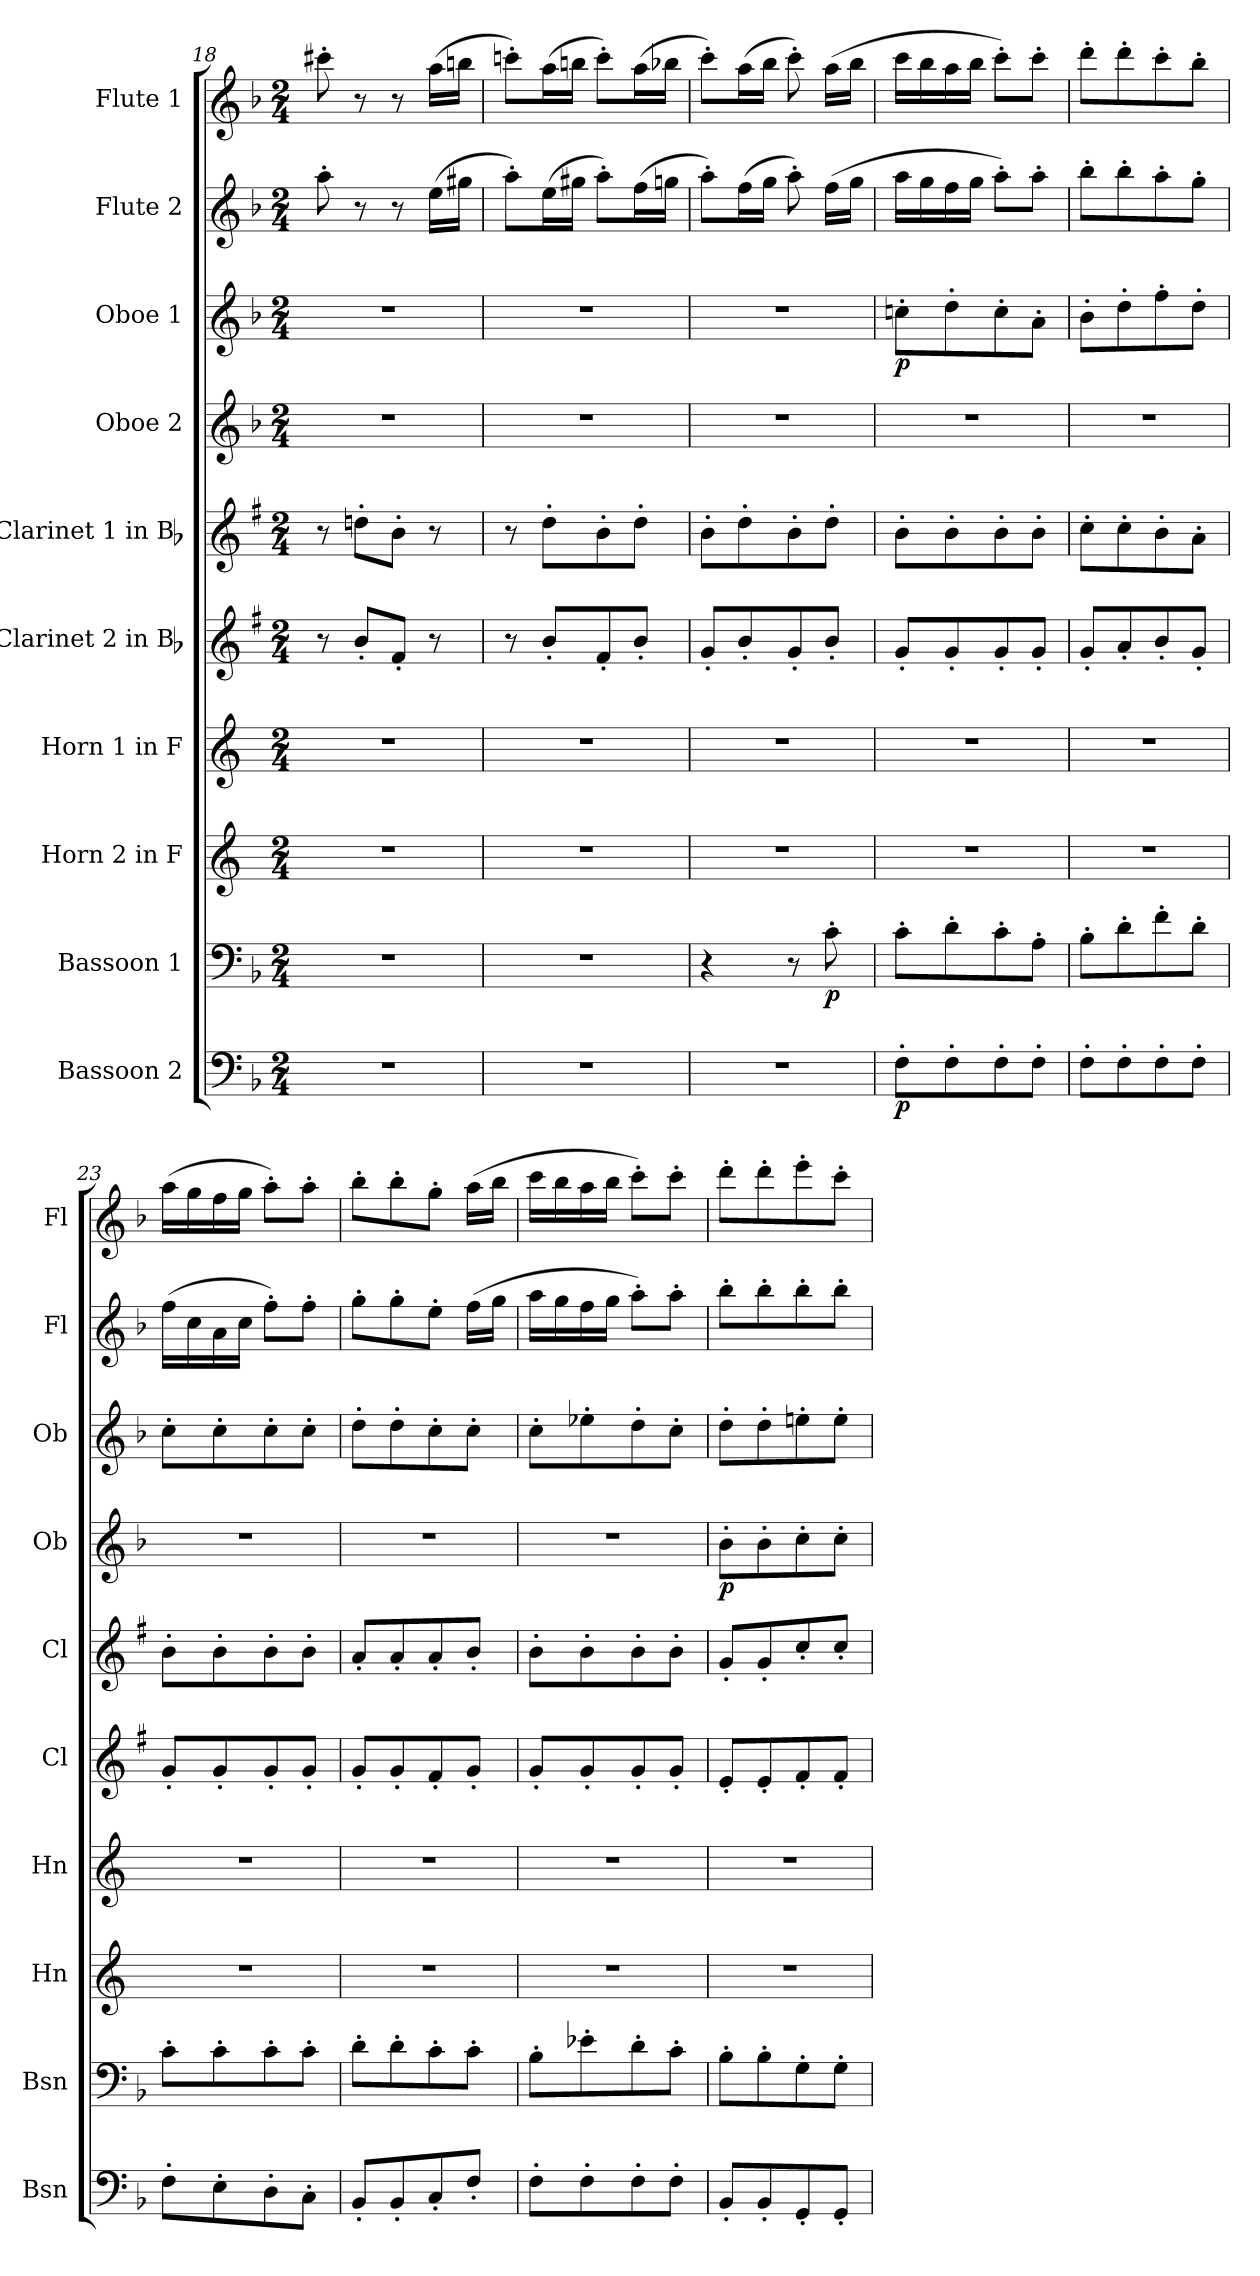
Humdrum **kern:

**kern	**dynam	**kern	**dynam	**kern	**kern	**kern	**kern	**kern	**dynam	**kern	**dynam	**kern	**kern
*part10	*part10	*part9	*part9	*part8	*part7	*part6	*part5	*part4	*part4	*part3	*part3	*part2	*part1
*staff10	*staff10	*staff9	*staff9	*staff8	*staff7	*staff6	*staff5	*staff4	*staff4	*staff3	*staff3	*staff2	*staff1
*I"Bassoon 2	*	*I"Bassoon 1	*	*I"Horn 2 in F	*I"Horn 1 in F	*I"Clarinet 2 in Bb	*I"Clarinet 1 in Bb	*I"Oboe 2	*	*I"Oboe 1	*	*I"Flute 2	*I"Flute 1
*I'Bsn	*	*I'Bsn	*	*I'Hn	*I'Hn	*I'Cl	*I'Cl	*I'Ob	*	*I'Ob	*	*I'Fl	*I'Fl
*clefF4	*	*clefF4	*	*clefG2	*clefG2	*clefG2	*clefG2	*clefG2	*	*clefG2	*	*clefG2	*clefG2
*	*	*	*	*ITrd4c7	*ITrd4c7	*ITrd1c2	*ITrd1c2	*	*	*	*	*	*
*k[b-]	*	*k[b-]	*	*k[b-]	*k[b-]	*k[b-]	*k[b-]	*k[b-]	*	*k[b-]	*	*k[b-]	*k[b-]
*M2/4	*	*M2/4	*	*M2/4	*M2/4	*M2/4	*M2/4	*M2/4	*	*M2/4	*	*M2/4	*M2/4
=18	=18	=18	=18	=18	=18	=18	=18	=18	=18	=18	=18	=18	=18
2r	.	2r	.	2r	2r	8r	8r	2r	.	2r	.	8aa'\	8ccc#X'\
.	.	.	.	.	.	8a'/L	8ccn'\L	.	.	.	.	8r	8r
.	.	.	.	.	.	8e'/J	8a'\J	.	.	.	.	8r	8r
.	.	.	.	.	.	8r	8r	.	.	.	.	(16ee\LL	(16aa\LL
.	.	.	.	.	.	.	.	.	.	.	.	16gg#X\JJ	16bbn\JJ
=19	=19	=19	=19	=19	=19	=19	=19	=19	=19	=19	=19	=19	=19
2r	.	2r	.	2r	2r	8r	8r	2r	.	2r	.	8aa'\L)	8cccn'\L)
.	.	.	.	.	.	8a'/L	8cc'\L	.	.	.	.	(16ee\L	(16aa\L
.	.	.	.	.	.	.	.	.	.	.	.	16gg#X\JJ	16bbn\JJ
.	.	.	.	.	.	8e'/	8a'\	.	.	.	.	8aa'\L)	8ccc'\L)
.	.	.	.	.	.	8a'/J	8cc'\J	.	.	.	.	(16ff\L	(16aa\L
.	.	.	.	.	.	.	.	.	.	.	.	16ggn\JJ	16bb-X\JJ
=20	=20	=20	=20	=20	=20	=20	=20	=20	=20	=20	=20	=20	=20
2r	.	4r	.	2r	2r	8f'/L	8a'\L	2r	.	2r	.	8aa'\L)	8ccc'\L)
.	.	.	.	.	.	8a'/	8cc'\	.	.	.	.	(16ff\L	(16aa\L
.	.	.	.	.	.	.	.	.	.	.	.	16gg\JJ	16bb-\JJ
.	.	8r	.	.	.	8f'/	8a'\	.	.	.	.	8aa'\)	8ccc'\)
!	!	!	!LO:DY:b	!	!	!	!	!	!	!	!	!	!
.	.	8c'\	p	.	.	8a'/J	8cc'\J	.	.	.	.	(16ff\LL	(16aa\LL
.	.	.	.	.	.	.	.	.	.	.	.	16gg\JJ	16bb-\JJ
=21	=21	=21	=21	=21	=21	=21	=21	=21	=21	=21	=21	=21	=21
!	!LO:DY:b	!	!	!	!	!	!	!	!	!	!LO:DY:b	!	!
8F'\L	p	8c'\L	.	2r	2r	8f'/L	8a'\L	2r	.	8ccn'\L	p	16aa\LL	16ccc\LL
.	.	.	.	.	.	.	.	.	.	.	.	16gg\	16bb-\
8F'\	.	8d'\	.	.	.	8f'/	8a'\	.	.	8dd'\	.	16ff\	16aa\
.	.	.	.	.	.	.	.	.	.	.	.	16gg\JJ	16bb-\JJ
8F'\	.	8c'\	.	.	.	8f'/	8a'\	.	.	8cc'\	.	8aa'\L)	8ccc'\L)
8F'\J	.	8A'\J	.	.	.	8f'/J	8a'\J	.	.	8a'\J	.	8aa'\J	8ccc'\J
=22	=22	=22	=22	=22	=22	=22	=22	=22	=22	=22	=22	=22	=22
8F'\L	.	8B-'\L	.	2r	2r	8f'/L	8b-'\L	2r	.	8b-'\L	.	8bb-'\L	8ddd'\L
8F'\	.	8d'\	.	.	.	8g'/	8b-'\	.	.	8dd'\	.	8bb-'\	8ddd'\
8F'\	.	8f'\	.	.	.	8a'/	8a'\	.	.	8ff'\	.	8aa'\	8ccc'\
8F'\J	.	8d'\J	.	.	.	8f'/J	8g'\J	.	.	8dd'\J	.	8gg'\J	8bb-'\J
=23	=23	=23	=23	=23	=23	=23	=23	=23	=23	=23	=23	=23	=23
8F'\L	.	8c'\L	.	2r	2r	8f'/L	8a'\L	2r	.	8cc'\L	.	(16ff\LL	(16aa\LL
.	.	.	.	.	.	.	.	.	.	.	.	16cc\	16gg\
8E'\	.	8c'\	.	.	.	8f'/	8a'\	.	.	8cc'\	.	16a\	16ff\
.	.	.	.	.	.	.	.	.	.	.	.	16cc\JJ	16gg\JJ
8D'\	.	8c'\	.	.	.	8f'/	8a'\	.	.	8cc'\	.	8ff'\L)	8aa'\L)
8C'\J	.	8c'\J	.	.	.	8f'/J	8a'\J	.	.	8cc'\J	.	8ff'\J	8aa'\J
=24	=24	=24	=24	=24	=24	=24	=24	=24	=24	=24	=24	=24	=24
8BB-'/L	.	8d'\L	.	2r	2r	8f'/L	8g'/L	2r	.	8dd'\L	.	8gg'\L	8bb-'\L
8BB-'/	.	8d'\	.	.	.	8f'/	8g'/	.	.	8dd'\	.	8gg'\	8bb-'\
8C'/	.	8c'\	.	.	.	8e'/	8g'/	.	.	8cc'\	.	8ee'\J	8gg'\J
8F'/J	.	8c'\J	.	.	.	8f'/J	8a'/J	.	.	8cc'\J	.	(16ff\LL	(16aa\LL
.	.	.	.	.	.	.	.	.	.	.	.	16gg\JJ	16bb-\JJ
!!LO:PB:g=z
=25	=25	=25	=25	=25	=25	=25	=25	=25	=25	=25	=25	=25	=25
8F'\L	.	8B-'\L	.	2r	2r	8f'/L	8a'\L	2r	.	8cc'\L	.	16aa\LL	16ccc\LL
.	.	.	.	.	.	.	.	.	.	.	.	16gg\	16bb-\
8F'\	.	8e-X'\	.	.	.	8f'/	8a'\	.	.	8ee-X'\	.	16ff\	16aa\
.	.	.	.	.	.	.	.	.	.	.	.	16gg\JJ	16bb-\JJ
8F'\	.	8d'\	.	.	.	8f'/	8a'\	.	.	8dd'\	.	8aa'\L)	8ccc'\L)
8F'\J	.	8c'\J	.	.	.	8f'/J	8a'\J	.	.	8cc'\J	.	8aa'\J	8ccc'\J
=26	=26	=26	=26	=26	=26	=26	=26	=26	=26	=26	=26	=26	=26
!	!	!	!	!	!	!	!	!	!LO:DY:b	!	!	!	!
8BB-'/L	.	8B-'\L	.	2r	2r	8d'/L	8f'/L	8b-'\L	p	8dd'\L	.	8bb-'\L	8ddd'\L
8BB-'/	.	8B-'\	.	.	.	8d'/	8f'/	8b-'\	.	8dd'\	.	8bb-'\	8ddd'\
8GG'/	.	8G'\	.	.	.	8e'/	8b-'/	8cc'\	.	8een'\	.	8bb-'\	8eee'\
8GG'/J	.	8G'\J	.	.	.	8e'/J	8b-'/J	8cc'\J	.	8ee'\J	.	8bb-'\J	8ccc'\J
=	=	=	=	=	=	=	=	=	=	=	=	=	=
*-	*-	*-	*-	*-	*-	*-	*-	*-	*-	*-	*-	*-	*-
